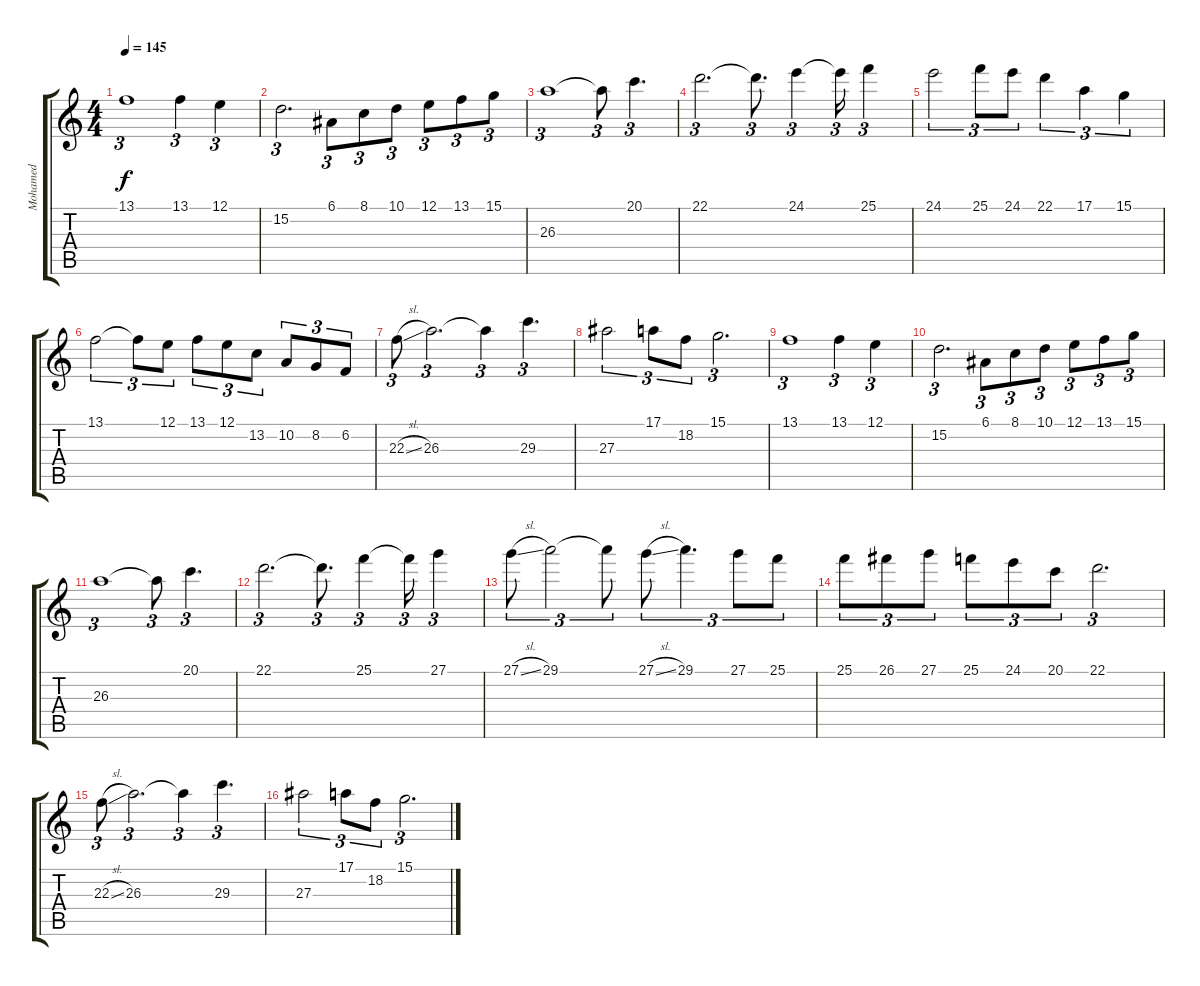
\track ("Mohamed" "Mohamed") {instrument violin}
\staff {score tabs}
\tuning (E4 B3 G3 D3 A2 E2) {hide}
\ts (4 4)
\tempo 145
\clef g2
\ks c
13.1.1{tu (3 2) dy f} 13.1.4{tu (3 2)} 12.1.4{tu (3 2)} |
15.2.2{d tu (3 2)} 6.1.8{tu (3 2)} 8.1.8{tu (3 2)} 10.1.8{tu (3 2)} 12.1.8{tu (3 2)} 13.1.8{tu (3 2)} 15.1.8{tu (3 2)} |
26.3.1{tu (3 2)} 26.3{t}.8{tu (3 2)} 20.1.4{d tu (3 2)} |
22.1.2{d tu (3 2)} 22.1{t}.8{d tu (3 2)} 24.1.4{tu (3 2)} 24.1{t}.16{tu (3 2)} 25.1.4{tu (3 2)} |
24.1.2{tu (3 2)} 25.1.8{tu (3 2)} 24.1.8{tu (3 2)} 22.1.4{tu (3 2)} 17.1.4{tu (3 2)} 15.1.4{tu (3 2)} |
13.1.2{tu (3 2)} 13.1{t}.8{tu (3 2)} 12.1.8{tu (3 2)} 13.1.8{tu (3 2)} 12.1.8{tu (3 2)} 13.2.8{tu (3 2)} 10.2.8{tu (3 2)} 8.2.8{tu (3 2)} 6.2.8{tu (3 2)} |
22.3{sl}.8{tu (3 2)} 26.3.2{d tu (3 2)} 26.3{t}.4{tu (3 2)} 29.3.4{d tu (3 2)} |
27.3.2{tu (3 2)} 17.1.8{tu (3 2)} 18.2.8{tu (3 2)} 15.1.2{d tu (3 2)} |
13.1.1{tu (3 2)} 13.1.4{tu (3 2)} 12.1.4{tu (3 2)} |
15.2.2{d tu (3 2)} 6.1.8{tu (3 2)} 8.1.8{tu (3 2)} 10.1.8{tu (3 2)} 12.1.8{tu (3 2)} 13.1.8{tu (3 2)} 15.1.8{tu (3 2)} |
26.3.1{tu (3 2)} 26.3{t}.8{tu (3 2)} 20.1.4{d tu (3 2)} |
22.1.2{d tu (3 2)} 22.1{t}.8{d tu (3 2)} 25.1.4{tu (3 2)} 25.1{t}.16{tu (3 2)} 27.1.4{tu (3 2)} |
27.1{sl}.8{tu (3 2)} 29.1.2{tu (3 2)} 29.1{t}.8{tu (3 2)} 27.1{sl}.8{tu (3 2)} 29.1.4{d tu (3 2)} 27.1.8{tu (3 2)} 25.1.8{tu (3 2)} |
25.1.8{tu (3 2)} 26.1.8{tu (3 2)} 27.1.8{tu (3 2)} 25.1.8{tu (3 2)} 24.1.8{tu (3 2)} 20.1.8{tu (3 2)} 22.1.2{d tu (3 2)} |
22.3{sl}.8{tu (3 2)} 26.3.2{d tu (3 2)} 26.3{t}.4{tu (3 2)} 29.3.4{d tu (3 2)} |
27.3.2{tu (3 2)} 17.1.8{tu (3 2)} 18.2.8{tu (3 2)} 15.1.2{d tu (3 2)}
